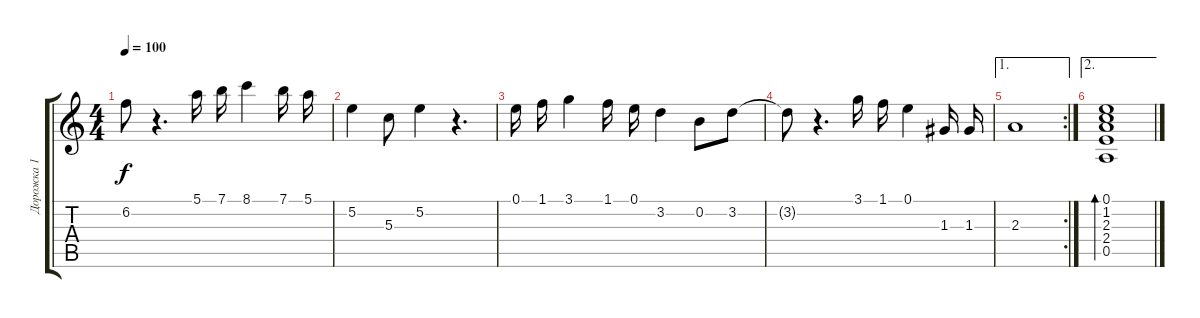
\track ("Дорожка 1" "Дорожка 1") {instrument acousticguitarsteel}
\staff {score tabs}
\tuning (E4 B3 G3 D3 A2 E2) {hide}
\ts (4 4)
\tempo 100
\clef g2
\ks aminor
6.2{t}.8{dy f} r.4{d} 5.1.16{beam split} 7.1.16 8.1.4 7.1.16{beam split} 5.1.16 |
5.2.4 5.3.8 5.2.4 r.4{d} |
0.1.16{beam split} 1.1.16 3.1.4 1.1.16{beam split} 0.1.16 3.2.4 0.2.8 3.2.8 |
3.2{t}.8 r.4{d} 3.1.16{beam split} 1.1.16 0.1.4 1.3.16{beam split} 1.3.16 |
\ae 1
\rc 2
2.3.1 |
\ae 2
(0.1 1.2 2.3 2.4 0.5).1{bd 240}
